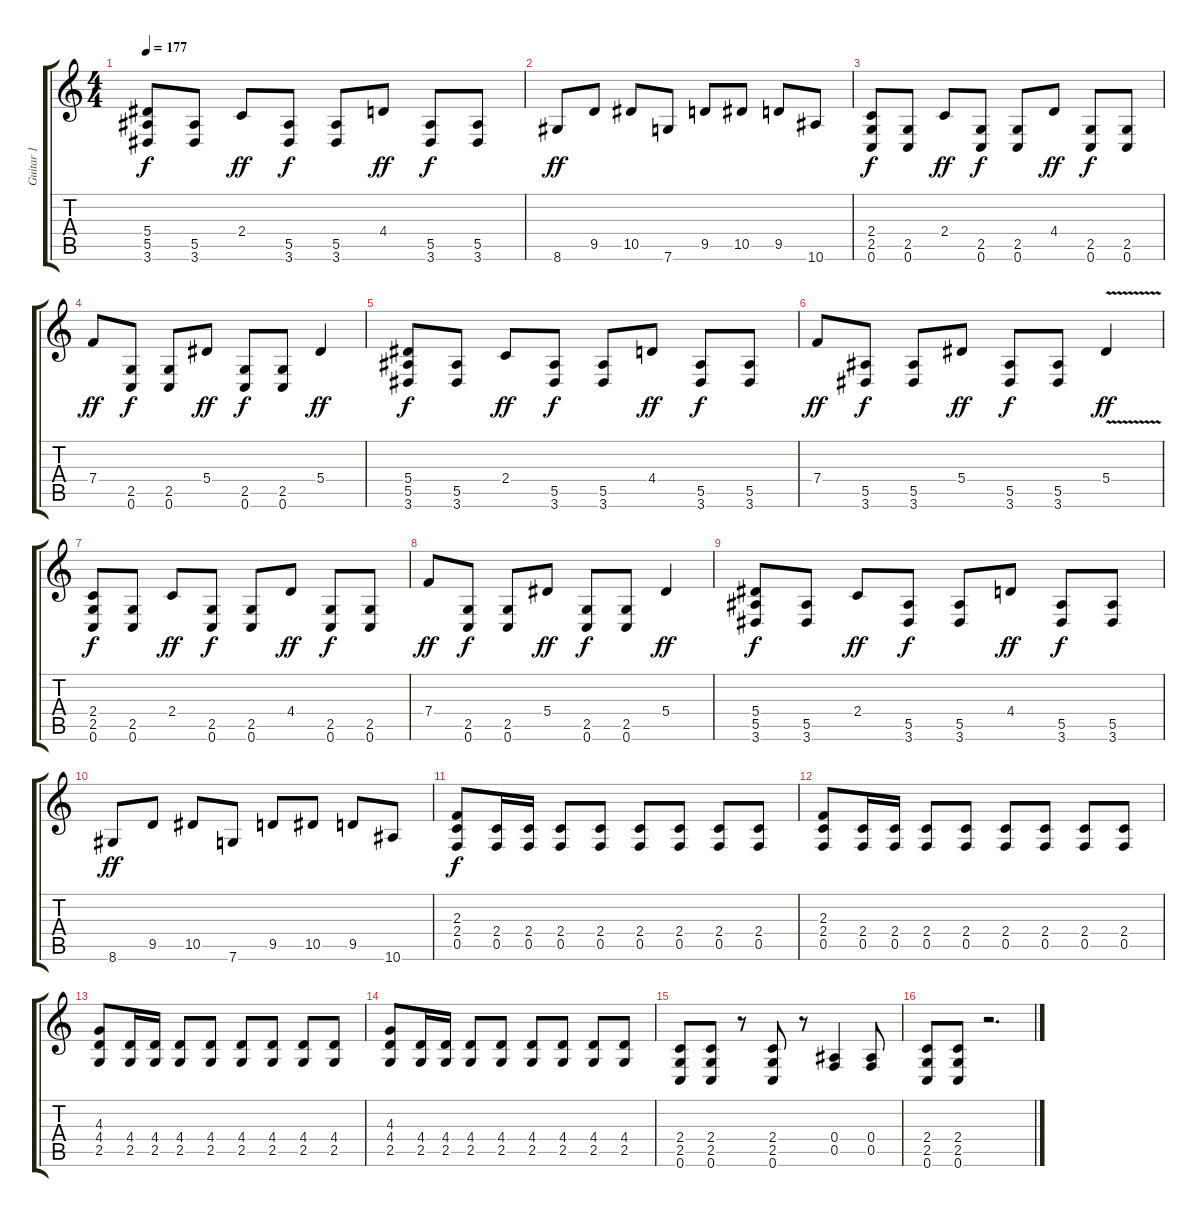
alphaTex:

\track ("Guitar 1" "Guitar 1") {instrument distortionguitar}
\staff {score tabs}
\tuning (C4 G3 Eb3 Bb2 F2 C2) {hide}
\ts (4 4)
\tempo 177
\clef g2
\ks c
(5.4 5.5 3.6).8{dy f} (5.5 3.6).8 2.4.8{dy ff} (5.5 3.6).8{dy f} (5.5 3.6).8 4.4.8{dy ff} (5.5 3.6).8{dy f} (5.5 3.6).8 |
8.6.8{dy ff} 9.5.8 10.5.8 7.6.8 9.5.8 10.5.8 9.5.8 10.6.8 |
(2.4 2.5 0.6).8{dy f} (2.5 0.6).8 2.4.8{dy ff} (2.5 0.6).8{dy f} (2.5 0.6).8 4.4.8{dy ff} (2.5 0.6).8{dy f} (2.5 0.6).8 |
7.4.8{dy ff} (2.5 0.6).8{dy f} (2.5 0.6).8 5.4.8{dy ff} (2.5 0.6).8{dy f} (2.5 0.6).8 5.4.4{dy ff} |
(5.4 5.5 3.6).8{dy f} (5.5 3.6).8 2.4.8{dy ff} (5.5 3.6).8{dy f} (5.5 3.6).8 4.4.8{dy ff} (5.5 3.6).8{dy f} (5.5 3.6).8 |
7.4.8{dy ff} (5.5 3.6).8{dy f} (5.5 3.6).8 5.4.8{dy ff} (5.5 3.6).8{dy f} (5.5 3.6).8 5.4{v}.4{dy ff} |
(2.4 2.5 0.6).8{dy f} (2.5 0.6).8 2.4.8{dy ff} (2.5 0.6).8{dy f} (2.5 0.6).8 4.4.8{dy ff} (2.5 0.6).8{dy f} (2.5 0.6).8 |
7.4.8{dy ff} (2.5 0.6).8{dy f} (2.5 0.6).8 5.4.8{dy ff} (2.5 0.6).8{dy f} (2.5 0.6).8 5.4.4{dy ff} |
(5.4 5.5 3.6).8{dy f} (5.5 3.6).8 2.4.8{dy ff} (5.5 3.6).8{dy f} (5.5 3.6).8 4.4.8{dy ff} (5.5 3.6).8{dy f} (5.5 3.6).8 |
8.6.8{dy ff} 9.5.8 10.5.8 7.6.8 9.5.8 10.5.8 9.5.8 10.6.8 |
(2.3 2.4 0.5).8{dy f} (2.4 0.5).16 (2.4 0.5).16 (2.4 0.5).8 (2.4 0.5).8 (2.4 0.5).8 (2.4 0.5).8 (2.4 0.5).8 (2.4 0.5).8 |
(2.3 2.4 0.5).8 (2.4 0.5).16 (2.4 0.5).16 (2.4 0.5).8 (2.4 0.5).8 (2.4 0.5).8 (2.4 0.5).8 (2.4 0.5).8 (2.4 0.5).8 |
(4.3 4.4 2.5).8 (4.4 2.5).16 (4.4 2.5).16 (4.4 2.5).8 (4.4 2.5).8 (4.4 2.5).8 (4.4 2.5).8 (4.4 2.5).8 (4.4 2.5).8 |
(4.3 4.4 2.5).8 (4.4 2.5).16 (4.4 2.5).16 (4.4 2.5).8 (4.4 2.5).8 (4.4 2.5).8 (4.4 2.5).8 (4.4 2.5).8 (4.4 2.5).8 |
(2.4 2.5 0.6).8 (2.4 2.5 0.6).8 r.8 (2.4 2.5 0.6).8 r.8 (0.4 0.5).4 (0.4 0.5).8 |
(2.4 2.5 0.6).8 (2.4 2.5 0.6).8 r.2{d}
